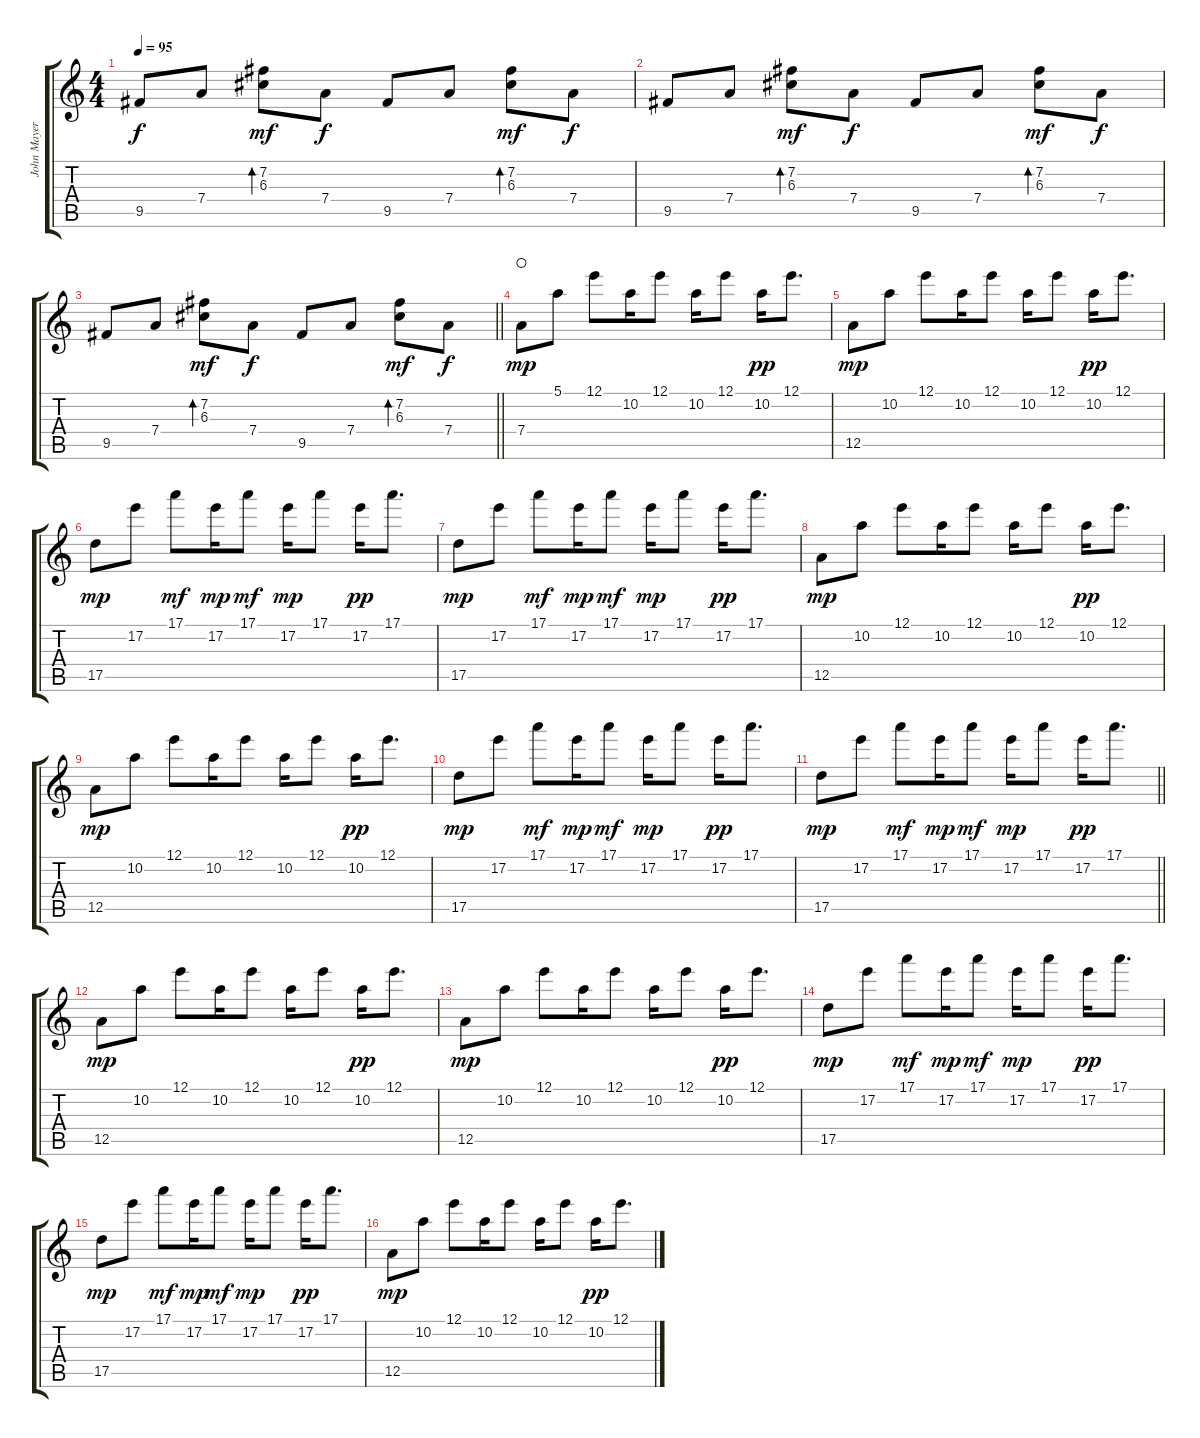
\track ("John Mayer" "John Mayer") {instrument electricguitarjazz}
\staff {score tabs}
\tuning (E4 B3 G3 D3 A2 E2) {hide}
\ts (4 4)
\tempo 95
\clef g2
\ks c
9.5.8{dy f} 7.4.8 (7.2 6.3).8{bd 60 dy mf} 7.4.8{dy f} 9.5.8 7.4.8 (7.2 6.3).8{bd 60 dy mf} 7.4.8{dy f} |
9.5.8 7.4.8 (7.2 6.3).8{bd 60 dy mf} 7.4.8{dy f} 9.5.8 7.4.8 (7.2 6.3).8{bd 60 dy mf} 7.4.8{dy f} |
\barLineRight lightlight
9.5.8 7.4.8 (7.2 6.3).8{bd 60 dy mf} 7.4.8{dy f} 9.5.8 7.4.8 (7.2 6.3).8{bd 60 dy mf} 7.4.8{dy f} |
7.4.8{dy mp instrument electricguitarjazz waho} 5.1.8 12.1.8 10.2.16 12.1.8 10.2.16 12.1.8 10.2.16{dy pp} 12.1.8{d} |
12.5.8{dy mp} 10.2.8 12.1.8 10.2.16 12.1.8 10.2.16 12.1.8 10.2.16{dy pp} 12.1.8{d} |
17.5.8{dy mp} 17.2.8 17.1.8{dy mf} 17.2.16{dy mp} 17.1.8{dy mf} 17.2.16{dy mp} 17.1.8 17.2.16{dy pp} 17.1.8{d} |
17.5.8{dy mp} 17.2.8 17.1.8{dy mf} 17.2.16{dy mp} 17.1.8{dy mf} 17.2.16{dy mp} 17.1.8 17.2.16{dy pp} 17.1.8{d} |
12.5.8{dy mp} 10.2.8 12.1.8 10.2.16 12.1.8 10.2.16 12.1.8 10.2.16{dy pp} 12.1.8{d} |
12.5.8{dy mp} 10.2.8 12.1.8 10.2.16 12.1.8 10.2.16 12.1.8 10.2.16{dy pp} 12.1.8{d} |
17.5.8{dy mp} 17.2.8 17.1.8{dy mf} 17.2.16{dy mp} 17.1.8{dy mf} 17.2.16{dy mp} 17.1.8 17.2.16{dy pp} 17.1.8{d} |
\barLineRight lightlight
17.5.8{dy mp} 17.2.8 17.1.8{dy mf} 17.2.16{dy mp} 17.1.8{dy mf} 17.2.16{dy mp} 17.1.8 17.2.16{dy pp} 17.1.8{d} |
12.5.8{dy mp} 10.2.8 12.1.8 10.2.16 12.1.8 10.2.16 12.1.8 10.2.16{dy pp} 12.1.8{d} |
12.5.8{dy mp} 10.2.8 12.1.8 10.2.16 12.1.8 10.2.16 12.1.8 10.2.16{dy pp} 12.1.8{d} |
17.5.8{dy mp} 17.2.8 17.1.8{dy mf} 17.2.16{dy mp} 17.1.8{dy mf} 17.2.16{dy mp} 17.1.8 17.2.16{dy pp} 17.1.8{d} |
17.5.8{dy mp} 17.2.8 17.1.8{dy mf} 17.2.16{dy mp} 17.1.8{dy mf} 17.2.16{dy mp} 17.1.8 17.2.16{dy pp} 17.1.8{d} |
12.5.8{dy mp} 10.2.8 12.1.8 10.2.16 12.1.8 10.2.16 12.1.8 10.2.16{dy pp} 12.1.8{d}
